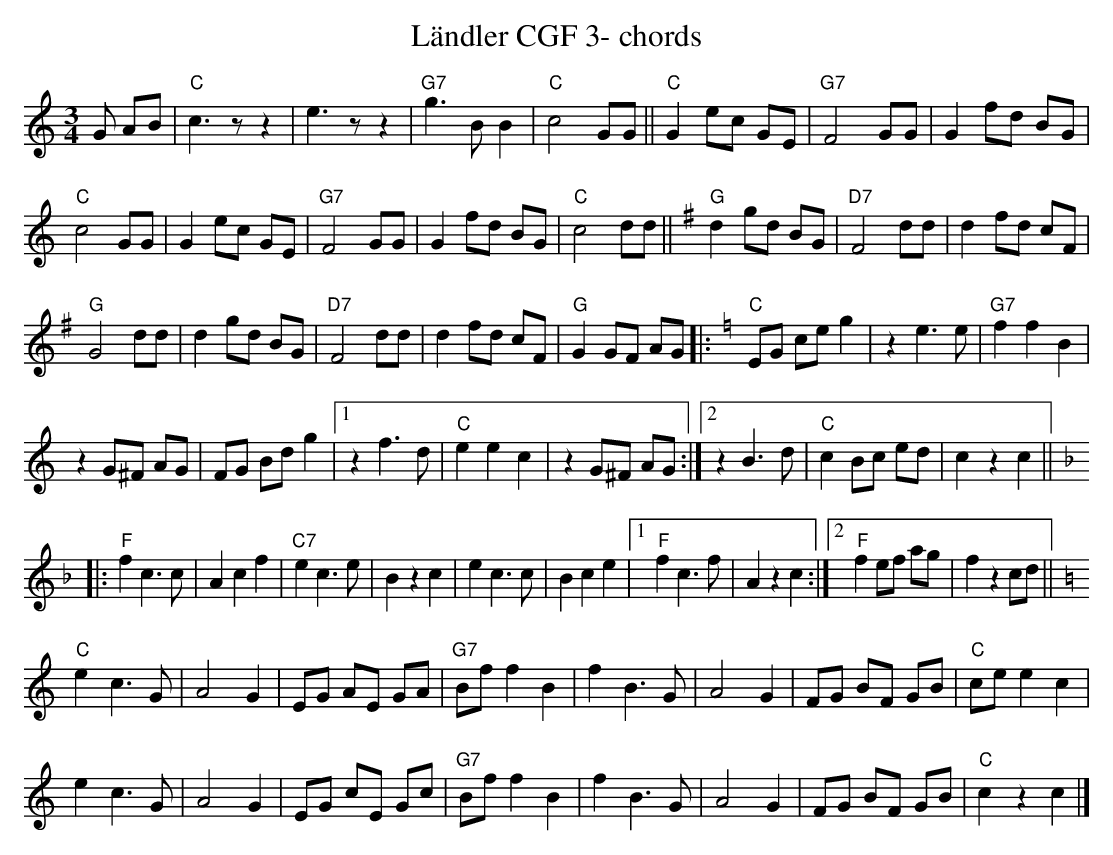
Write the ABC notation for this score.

X:1
T:L\"andler CGF 3- chords
M:3/4
L:1/8
K:Cmaj%%MIDI gchordon
G AB | "C"c3z z2 | e3z z2 | "G7"g3BB2 | "C"c4GG || "C"G2ec GE | "G7"F4 GG | G2 fd BG |
"C"c4 GG | G2 ec GE | "G7"F4 GG | G2 fd BG | "C"c4 dd || [K:Gmaj] "G"d2 gd BG | "D7"F4dd | d2 fd cF |
"G"G4 dd | d2 gd BG | "D7"F4 dd | d2 fd cF | "G"G2GF AG |: [K:Cmaj] "C"EG ce g2 | z2 e3e | "G7"f2f2B2 |
z2G^F AG | FG Bd g2 |1 z2f3d | "C"e2e2c2 | z2G^F AG :|2 z2 B3d | "C"c2 Bc ed | c2z2c2 || [K:Fmaj]
|: "F"f2c3c | A2c2f2 | "C7"e2c3e | B2z2c2 | e2c3c | B2c2e2 |1 "F"f2c3f | A2z2c2 :|2 "F"f2 ef ag | f2z2cd || [K:Cmaj]
"C"e2c3G | A4G2 | EG AE GA | "G7"Bf f2B2 | f2B3G | A4G2 | FG BF GB | "C"ce e2c2 |
e2c3G | A4G2 | EG cE Gc | "G7"Bf f2B2 | f2B3G | A4G2 | FG BF GB | "C"c2z2c2 |]
